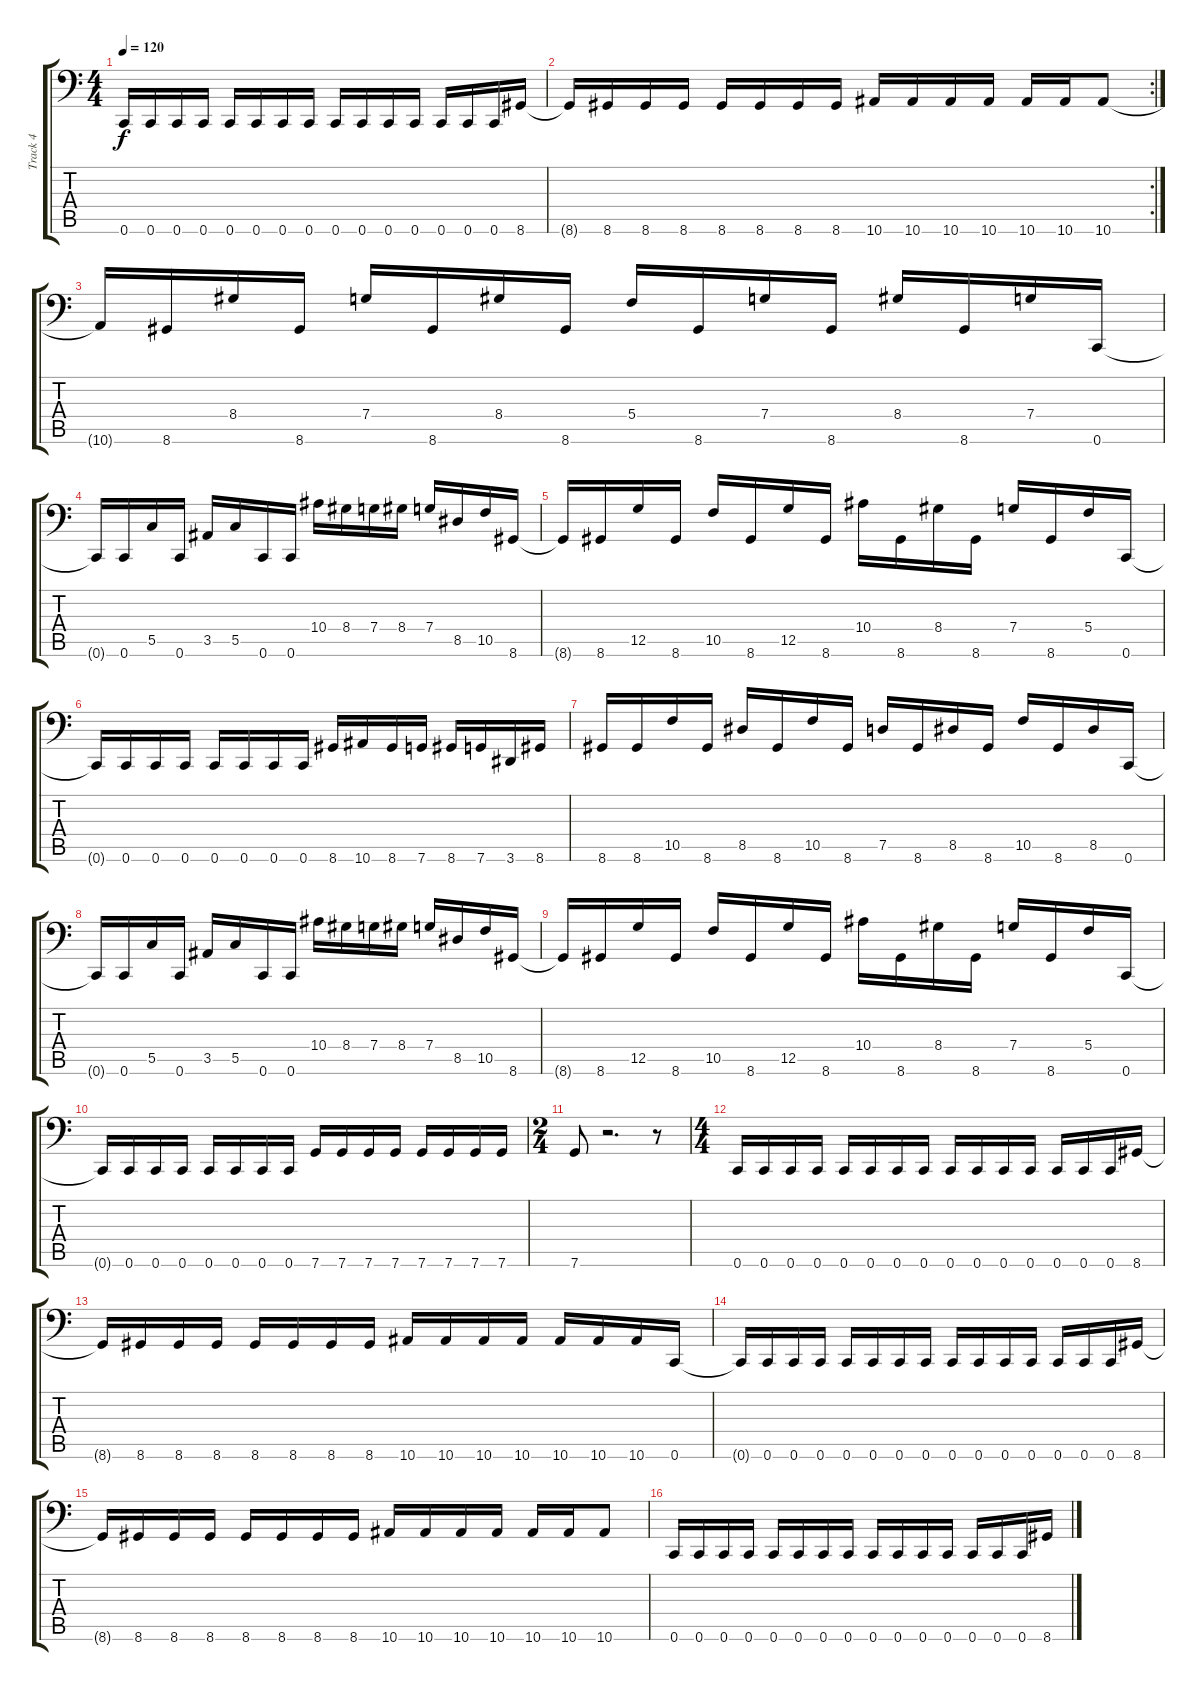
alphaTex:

\track ("Track 4" "Track 4") {instrument electricbasspick}
\staff {score tabs}
\tuning (D3 A2 F2 C2 G1 C1) {hide}
\ts (4 4)
\tempo 120
\clef f4
\ks c
0.6{t}.16{dy f} 0.6.16 0.6.16 0.6.16 0.6.16 0.6.16 0.6.16 0.6.16 0.6.16 0.6.16 0.6.16 0.6.16 0.6.16 0.6.16 0.6.16 8.6.16 |
\rc 2
8.6{t}.16 8.6.16 8.6.16 8.6.16 8.6.16 8.6.16 8.6.16 8.6.16 10.6.16 10.6.16 10.6.16 10.6.16 10.6.16 10.6.16 10.6.8 |
10.6{t}.16 8.6.16 8.4.16 8.6.16 7.4.16 8.6.16 8.4.16 8.6.16 5.4.16 8.6.16 7.4.16 8.6.16 8.4.16 8.6.16 7.4.16 0.6.16 |
0.6{t}.16 0.6.16 5.5.16 0.6.16 3.5.16 5.5.16 0.6.16 0.6.16 10.4.16 8.4.16 7.4.16 8.4.16 7.4.16 8.5.16 10.5.16 8.6.16 |
8.6{t}.16 8.6.16 12.5.16 8.6.16 10.5.16 8.6.16 12.5.16 8.6.16 10.4.16 8.6.16 8.4.16 8.6.16 7.4.16 8.6.16 5.4.16 0.6.16 |
0.6{t}.16 0.6.16 0.6.16 0.6.16 0.6.16 0.6.16 0.6.16 0.6.16 8.6.16 10.6.16 8.6.16 7.6.16 8.6.16 7.6.16 3.6.16 8.6.16 |
8.6.16 8.6.16 10.5.16 8.6.16 8.5.16 8.6.16 10.5.16 8.6.16 7.5.16 8.6.16 8.5.16 8.6.16 10.5.16 8.6.16 8.5.16 0.6.16 |
0.6{t}.16 0.6.16 5.5.16 0.6.16 3.5.16 5.5.16 0.6.16 0.6.16 10.4.16 8.4.16 7.4.16 8.4.16 7.4.16 8.5.16 10.5.16 8.6.16 |
8.6{t}.16 8.6.16 12.5.16 8.6.16 10.5.16 8.6.16 12.5.16 8.6.16 10.4.16 8.6.16 8.4.16 8.6.16 7.4.16 8.6.16 5.4.16 0.6.16 |
0.6{t}.16 0.6.16 0.6.16 0.6.16 0.6.16 0.6.16 0.6.16 0.6.16 7.6.16 7.6.16 7.6.16 7.6.16 7.6.16 7.6.16 7.6.16 7.6.16 |
\ts (2 4)
7.6.8 r.2{d} r.8 |
\ts (4 4)
0.6.16 0.6.16 0.6.16 0.6.16 0.6.16 0.6.16 0.6.16 0.6.16 0.6.16 0.6.16 0.6.16 0.6.16 0.6.16 0.6.16 0.6.16 8.6.16 |
8.6{t}.16 8.6.16 8.6.16 8.6.16 8.6.16 8.6.16 8.6.16 8.6.16 10.6.16 10.6.16 10.6.16 10.6.16 10.6.16 10.6.16 10.6.16 0.6.16 |
0.6{t}.16 0.6.16 0.6.16 0.6.16 0.6.16 0.6.16 0.6.16 0.6.16 0.6.16 0.6.16 0.6.16 0.6.16 0.6.16 0.6.16 0.6.16 8.6.16 |
8.6{t}.16 8.6.16 8.6.16 8.6.16 8.6.16 8.6.16 8.6.16 8.6.16 10.6.16 10.6.16 10.6.16 10.6.16 10.6.16 10.6.16 10.6.8 |
0.6.16 0.6.16 0.6.16 0.6.16 0.6.16 0.6.16 0.6.16 0.6.16 0.6.16 0.6.16 0.6.16 0.6.16 0.6.16 0.6.16 0.6.16 8.6.16
